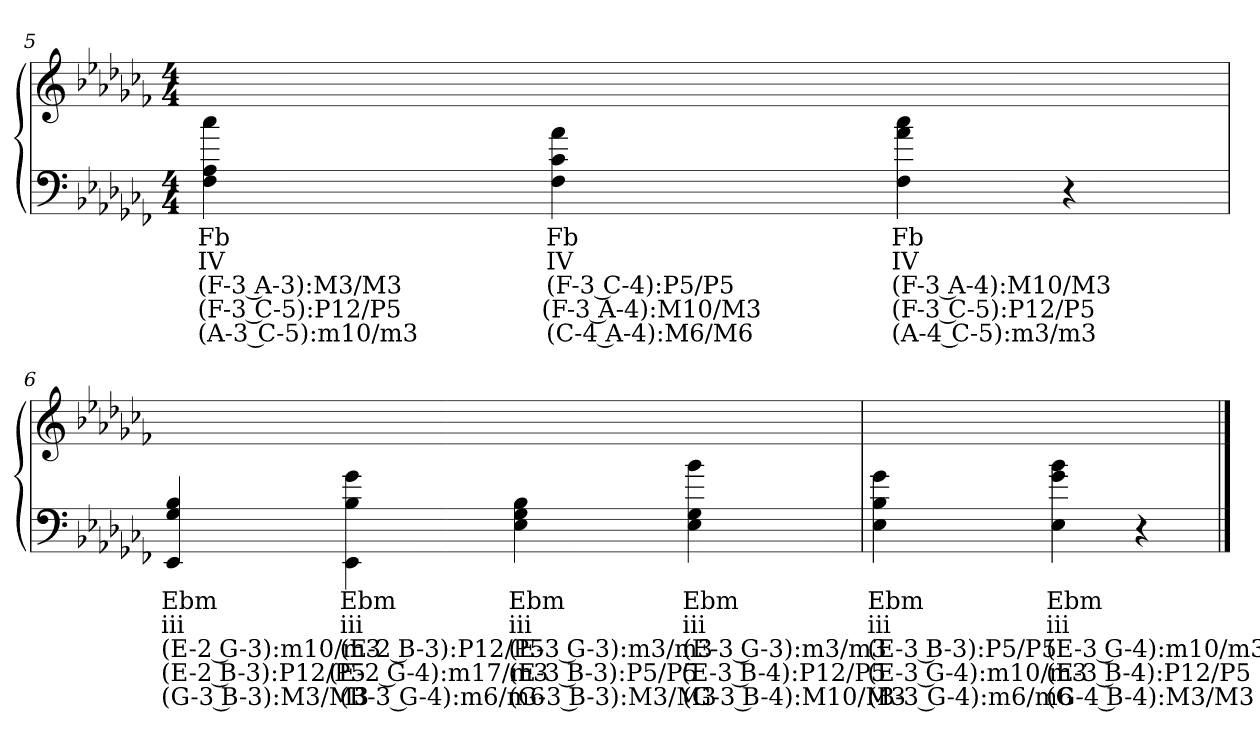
**kern	**text	**text	**text	**text	**text	**kern
*part2	*part2	*part2	*part2	*part2	*part2	*part1
*staff2	*staff2	*staff2	*staff2	*staff2	*staff2	*staff1
*clefF4	*	*	*	*	*	*clefG2
*k[b-e-a-d-g-c-f-]	*	*	*	*	*	*k[b-e-a-d-g-c-f-]
*C-:	*	*	*	*	*	*C-:
*M4/4	*	*	*	*	*	*M4/4
=5	=5	=5	=5	=5	=5	=5
4F- 4A- 4cc-	Fb	IV	(F-3 A-3):M3/M3	(F-3 C-5):P12/P5	(A-3 C-5):m10/m3	1ryy
4F- 4c- 4a-	Fb	IV	(F-3 C-4):P5/P5	(F-3 A-4):M10/M3	(C-4 A-4):M6/M6	.
4F- 4a- 4cc-	Fb	IV	(F-3 A-4):M10/M3	(F-3 C-5):P12/P5	(A-4 C-5):m3/m3	.
4r	.	.	.	.	.	.
=6	=6	=6	=6	=6	=6	=6
4EE- 4G- 4B-	Ebm	iii	(E-2 G-3):m10/m3	(E-2 B-3):P12/P5	(G-3 B-3):M3/M3	1ryy
4EE- 4B- 4g-	Ebm	iii	(E-2 B-3):P12/P5	(E-2 G-4):m17/m3	(B-3 G-4):m6/m6	.
4E- 4G- 4B-	Ebm	iii	(E-3 G-3):m3/m3	(E-3 B-3):P5/P5	(G-3 B-3):M3/M3	.
4E- 4G- 4b-	Ebm	iii	(E-3 G-3):m3/m3	(E-3 B-4):P12/P5	(G-3 B-4):M10/M3	.
=7	=7	=7	=7	=7	=7	=7
4E- 4B- 4g-	Ebm	iii	(E-3 B-3):P5/P5	(E-3 G-4):m10/m3	(B-3 G-4):m6/m6	2.ryy
4E- 4g- 4b-	Ebm	iii	(E-3 G-4):m10/m3	(E-3 B-4):P12/P5	(G-4 B-4):M3/M3	.
4r	.	.	.	.	.	.
==	==	==	==	==	==	==
*-	*-	*-	*-	*-	*-	*-
